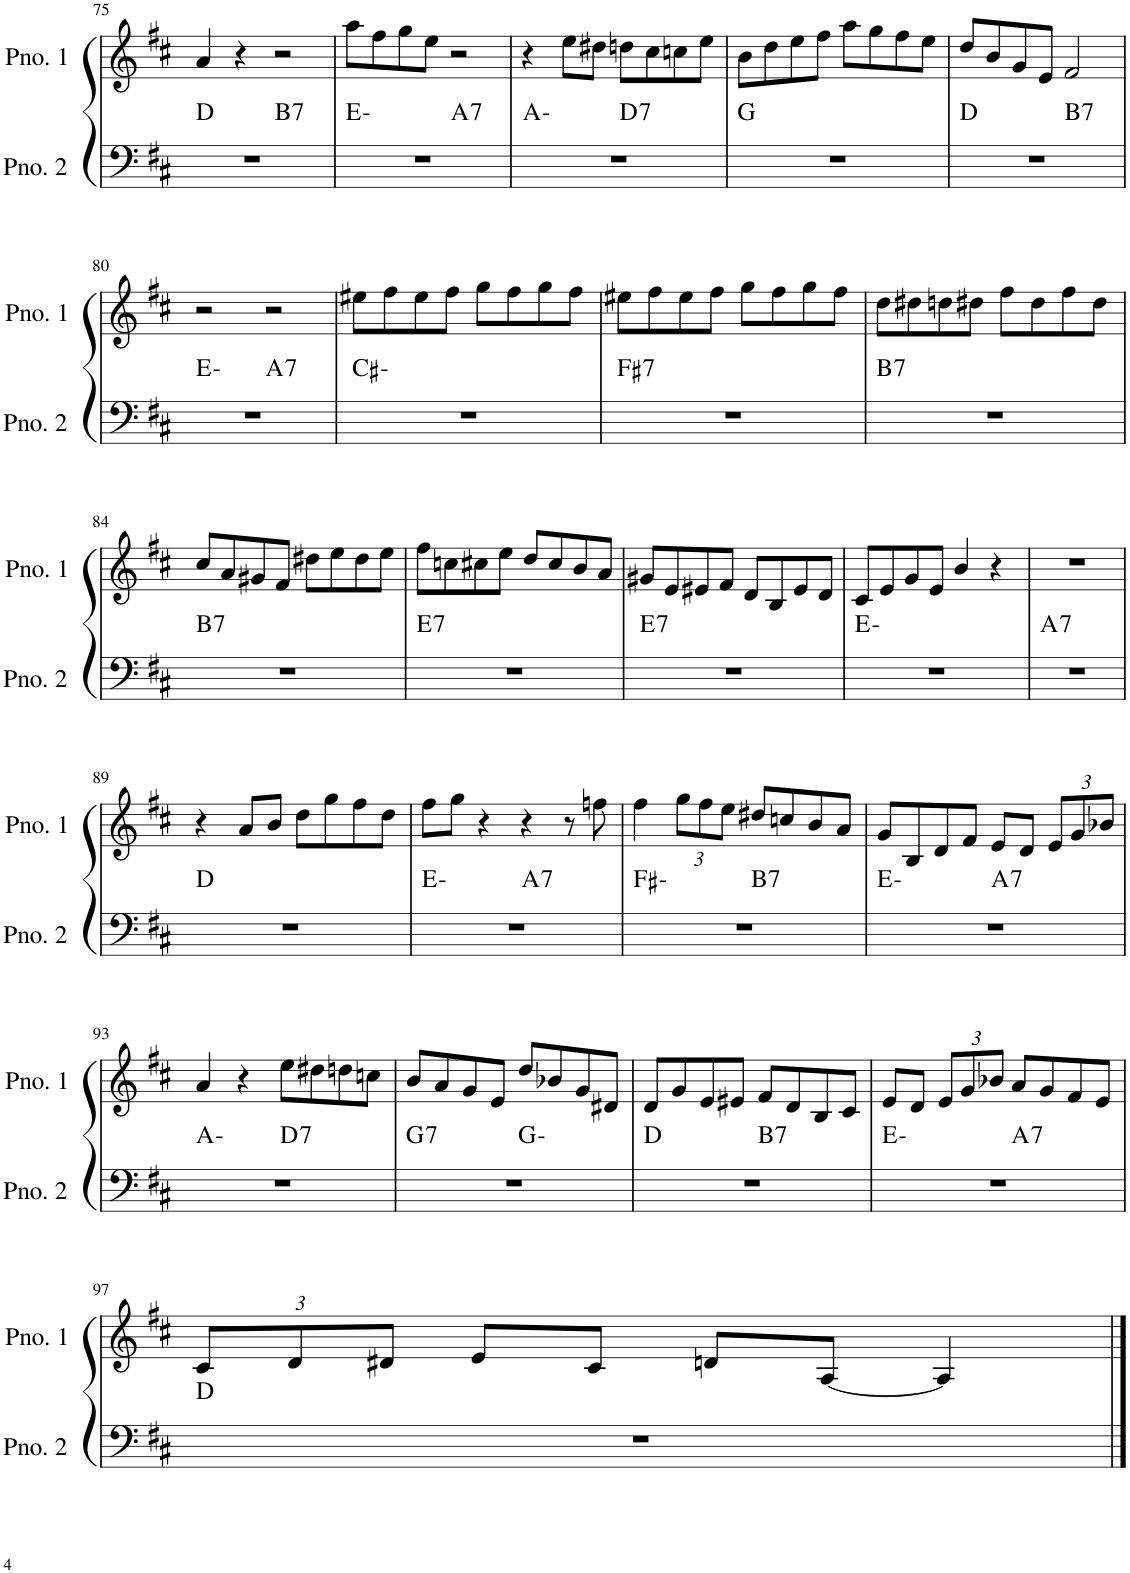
**kern	**harte	**kern
*part2	*part2	*part1
*staff2	*	*staff1
*I"ピアノ 2	*	*I"ピアノ 1
!!LO:PB:g=z
*clefF4	*	*clefG2
*k[f#c#]	*	*k[f#c#]
*M4/4	*	*M4/4
=75	=75	=75
*^	*	*
1r	2ryy	D:maj	4a/
.	.	.	4r
!	!	!LO:H:kt=7	!
.	2ryy	B:7	2r
=76	=76	=76	=76
1r	2ryy	E:min	8aa\L
.	.	.	8ff#\
.	.	.	8gg\
.	.	.	8ee\J
!	!	!LO:H:kt=7	!
.	2ryy	A:7	2r
=77	=77	=77	=77
1r	2ryy	A:min	4r
.	.	.	8ee\L
.	.	.	8dd#X\J
!	!	!LO:H:kt=7	!
.	2ryy	D:7	8ddn\L
.	.	.	8cc#\
.	.	.	8ccn\
.	.	.	8ee\J
*v	*v	*	*
=78	=78	=78
1r	G:maj	8b\L
.	.	8dd\
.	.	8ee\
.	.	8ff#\J
.	.	8aa\L
.	.	8gg\
.	.	8ff#\
.	.	8ee\J
=79	=79	=79
*^	*	*
1r	2ryy	D:maj	8dd/L
.	.	.	8b/
.	.	.	8g/
.	.	.	8e/J
!	!	!LO:H:kt=7	!
.	2ryy	B:7	2f#/
!!LO:LB:g=z
=80	=80	=80	=80
1r	2ryy	E:min	2r
!	!	!LO:H:kt=7	!
.	2ryy	A:7	2r
*v	*v	*	*
=81	=81	=81
1r	C#:min	8ee#X\L
.	.	8ff#\
.	.	8ee#\
.	.	8ff#\J
.	.	8gg\L
.	.	8ff#\
.	.	8gg\
.	.	8ff#\J
=82	=82	=82
!	!LO:H:kt=7	!
1r	F#:7	8ee#X\L
.	.	8ff#\
.	.	8ee#\
.	.	8ff#\J
.	.	8gg\L
.	.	8ff#\
.	.	8gg\
.	.	8ff#\J
=83	=83	=83
!	!LO:H:kt=7	!
1r	B:7	8dd\L
.	.	8dd#X\
.	.	8ddn\
.	.	8dd#X\J
.	.	8ff#\L
.	.	8dd#\
.	.	8ff#\
.	.	8dd#\J
!!LO:LB:g=z
=84	=84	=84
!	!LO:H:kt=7	!
1r	B:7	8cc#/L
.	.	8a/
.	.	8g#X/
.	.	8f#/J
.	.	8dd#X\L
.	.	8ee\
.	.	8dd#\
.	.	8ee\J
=85	=85	=85
!	!LO:H:kt=7	!
1r	E:7	8ff#\L
.	.	8ccn\
.	.	8cc#X\
.	.	8ee\J
.	.	8dd/L
.	.	8cc#/
.	.	8b/
.	.	8a/J
=86	=86	=86
!	!LO:H:kt=7	!
1r	E:7	8g#X/L
.	.	8e/
.	.	8e#X/
.	.	8f#/J
.	.	8d/L
.	.	8B/
.	.	8e#/
.	.	8d/J
=87	=87	=87
1r	E:min	8c#/L
.	.	8e/
.	.	8g/
.	.	8e/J
.	.	4b/
.	.	4r
=88	=88	=88
!	!LO:H:kt=7	!
1r	A:7	1r
!!LO:LB:g=z
=89	=89	=89
1r	D:maj	4r
.	.	8a/L
.	.	8b/J
.	.	8dd\L
.	.	8gg\
.	.	8ff#\
.	.	8dd\J
=90	=90	=90
*^	*	*
1r	2ryy	E:min	8ff#\L
.	.	.	8gg\J
.	.	.	4r
!	!	!LO:H:kt=7	!
.	2ryy	A:7	4r
.	.	.	8r
.	.	.	8ffn\
=91	=91	=91	=91
1r	2ryy	F#:min	4ff#\
*	*	*	*Xbrackettup
.	.	.	12gg\L
.	.	.	12ff#\
.	.	.	12ee\J
!	!	!LO:H:kt=7	!
.	2ryy	B:7	8dd#X/L
.	.	.	8ccn/
.	.	.	8b/
.	.	.	8a/J
=92	=92	=92	=92
1r	2ryy	E:min	8g/L
.	.	.	8B/
.	.	.	8d/
.	.	.	8f#/J
!	!	!LO:H:kt=7	!
.	2ryy	A:7	8e/L
.	.	.	8d/J
.	.	.	12e/L
.	.	.	12g/
.	.	.	12b-X/J
!!LO:LB:g=z
=93	=93	=93	=93
1r	2ryy	A:min	4a/
.	.	.	4r
!	!	!LO:H:kt=7	!
.	2ryy	D:7	8ee\L
.	.	.	8dd#X\
.	.	.	8ddn\
.	.	.	8ccn\J
=94	=94	=94	=94
!	!	!LO:H:kt=7	!
1r	2ryy	G:7	8b/L
.	.	.	8a/
.	.	.	8g/
.	.	.	8e/J
.	2ryy	G:min	8dd/L
.	.	.	8b-X/
.	.	.	8g/
.	.	.	8d#X/J
=95	=95	=95	=95
1r	2ryy	D:maj	8d/L
.	.	.	8g/
.	.	.	8e/
.	.	.	8e#X/J
!	!	!LO:H:kt=7	!
.	2ryy	B:7	8f#/L
.	.	.	8d/
.	.	.	8B/
.	.	.	8c#/J
=96	=96	=96	=96
1r	2ryy	E:min	8e/L
.	.	.	8d/J
.	.	.	12e/L
.	.	.	12g/
.	.	.	12b-X/J
!	!	!LO:H:kt=7	!
.	2ryy	A:7	8a/L
.	.	.	8g/
.	.	.	8f#/
.	.	.	8e/J
*v	*v	*	*
!!LO:LB:g=z
=97	=97	=97
1r	D:maj	12c#/L
.	.	12d/
.	.	12d#X/J
.	.	8e/L
.	.	8c#/J
.	.	8dn/L
.	.	[8A/J
.	.	4A/]
==	==	==
*-	*-	*-
